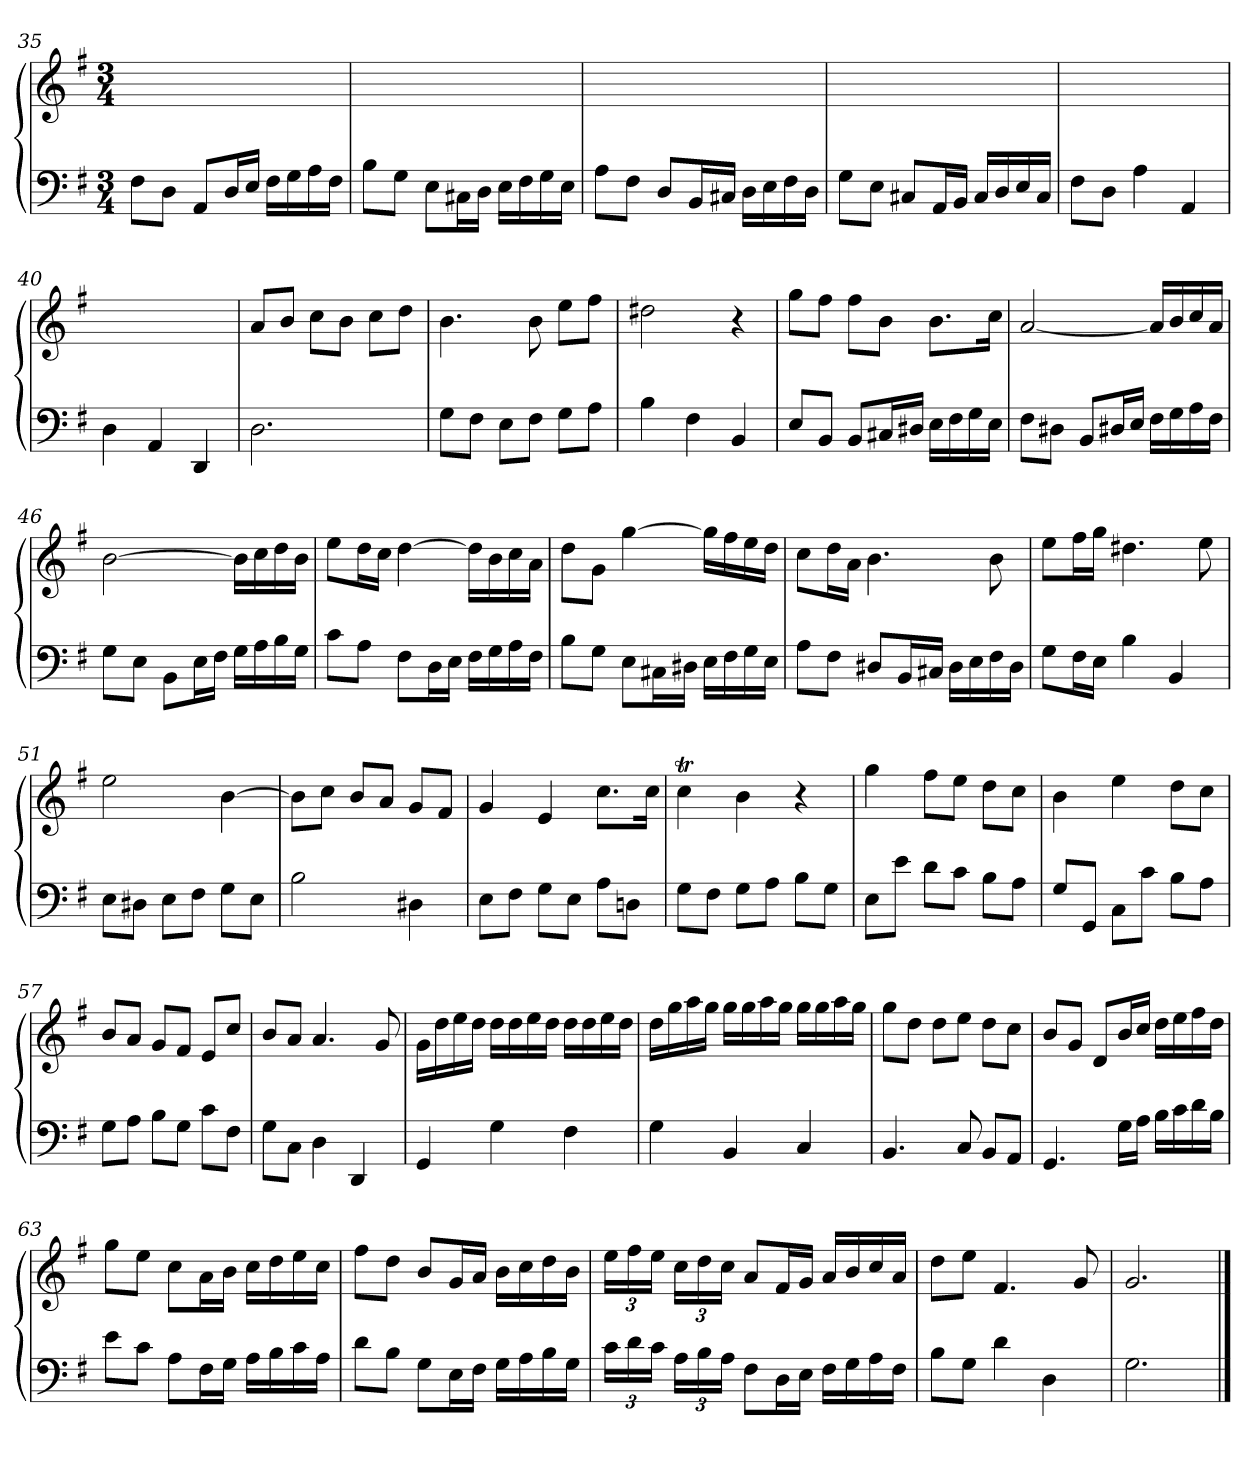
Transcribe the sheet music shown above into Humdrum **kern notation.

**kern	**kern
*part2	*part1
*staff2	*staff1
*clefF4	*clefG2
*k[f#]	*k[f#]
*G:	*G:
*M3/4	*M3/4
=35	=35
8F#\L	2.ryy
8D\J	.
8AA/L	.
16D/L	.
16E/JJ	.
16F#\LL	.
16G\	.
16A\	.
16F#\JJ	.
=36	=36
8B\L	2.ryy
8G\J	.
8E\L	.
16C#X\L	.
16D\JJ	.
16E\LL	.
16F#\	.
16G\	.
16E\JJ	.
=37	=37
8A\L	2.ryy
8F#\J	.
8D/L	.
16BB/L	.
16C#X/JJ	.
16D\LL	.
16E\	.
16F#\	.
16D\JJ	.
=38	=38
8G\L	2.ryy
8E\J	.
8C#X/L	.
16AA/L	.
16BB/JJ	.
16C#/LL	.
16D/	.
16E/	.
16C#/JJ	.
!!LO:PB:g=z
=39	=39
8F#\L	2.ryy
8D\J	.
4A\	.
4AA/	.
=40	=40
4D\	2.ryy
4AA/	.
4DD/	.
=41	=41
2.D\	8a/L
.	8b/J
.	8cc\L
.	8b\J
.	8cc\L
.	8dd\J
=42	=42
8G\L	4.b\
8F#\J	.
8E\L	.
8F#\J	8b\
8G\L	8ee\L
8A\J	8ff#\J
=43	=43
4B\	2dd#X\
4F#\	.
4BB/	4r
=44	=44
8E/L	8gg\L
8BB/J	8ff#\J
8BB/L	8ff#\L
16C#X/L	8b\J
16D#X/JJ	.
16E\LL	8.b\L
16F#\	.
16G\	.
16E\JJ	16cc\Jk
=45	=45
8F#\L	[2a/
8D#X\J	.
8BB/L	.
16D#X/L	.
16E/JJ	.
16F#\LL	16a/LL]
16G\	16b/
16A\	16cc/
16F#\JJ	16a/JJ
!!LO:LB:g=z
=46	=46
8G\L	[2b\
8E\J	.
8BB\L	.
16E\L	.
16F#\JJ	.
16G\LL	16b\LL]
16A\	16cc\
16B\	16dd\
16G\JJ	16b\JJ
=47	=47
8c\L	8ee\L
8A\J	16dd\L
.	16cc\JJ
8F#\L	[4dd\
16D\L	.
16E\JJ	.
16F#\LL	16dd\LL]
16G\	16b\
16A\	16cc\
16F#\JJ	16a\JJ
=48	=48
8B\L	8dd\L
8G\J	8g\J
8E\L	[4gg\
16C#X\L	.
16D#X\JJ	.
16E\LL	16gg\LL]
16F#\	16ff#\
16G\	16ee\
16E\JJ	16dd\JJ
=49	=49
8A\L	8cc\L
8F#\J	16dd\L
.	16a\JJ
8D#X/L	4.b\
16BB/L	.
16C#X/JJ	.
16D#\LL	.
16E\	.
16F#\	8b\
16D#\JJ	.
=50	=50
8G\L	8ee\L
16F#\L	16ff#\L
16E\JJ	16gg\JJ
4B\	4.dd#X\
4BB/	.
.	8ee\
!!LO:LB:g=z
=51	=51
8E\L	2ee\
8D#X\J	.
8E\L	.
8F#\J	.
8G\L	[4b\
8E\J	.
=52	=52
2B\	8b\L]
.	8cc\J
.	8b/L
.	8a/J
4D#X\	8g/L
.	8f#/J
=53	=53
8E\L	4g/
8F#\J	.
8G\L	4e/
8E\J	.
8A\L	8.cc\L
8Dn\J	.
.	16cc\Jk
=54	=54
8G\L	4ccT\
8F#\J	.
8G\L	4b\
8A\J	.
8B\L	4r
8G\J	.
=55	=55
8E\L	4gg\
8e\J	.
8d\L	8ff#\L
8c\J	8ee\J
8B\L	8dd\L
8A\J	8cc\J
=56	=56
8G/L	4b\
8GG/J	.
8C\L	4ee\
8c\J	.
8B\L	8dd\L
8A\J	8cc\J
!!LO:LB:g=z
=57	=57
8G\L	8b/L
8A\J	8a/J
8B\L	8g/L
8G\J	8f#/J
8c\L	8e/L
8F#\J	8cc/J
=58	=58
8G\L	8b/L
8C\J	8a/J
4D\	4.a/
4DD/	.
.	8g/
=59	=59
4GG/	16g\LL
.	16dd\
.	16ee\
.	16dd\JJ
4G\	16dd\LL
.	16dd\
.	16ee\
.	16dd\JJ
4F#\	16dd\LL
.	16dd\
.	16ee\
.	16dd\JJ
=60	=60
4G\	16dd\LL
.	16gg\
.	16aa\
.	16gg\JJ
4BB/	16gg\LL
.	16gg\
.	16aa\
.	16gg\JJ
4C/	16gg\LL
.	16gg\
.	16aa\
.	16gg\JJ
=61	=61
4.BB/	8gg\L
.	8dd\J
.	8dd\L
8C/	8ee\J
8BB/L	8dd\L
8AA/J	8cc\J
!!LO:LB:g=z
=62	=62
4.GG/	8b/L
.	8g/J
.	8d/L
16G\LL	16b/L
16A\JJ	16cc/JJ
16B\LL	16dd\LL
16c\	16ee\
16d\	16ff#\
16B\JJ	16dd\JJ
=63	=63
8e\L	8gg\L
8c\J	8ee\J
8A\L	8cc\L
16F#\L	16a\L
16G\JJ	16b\JJ
16A\LL	16cc\LL
16B\	16dd\
16c\	16ee\
16A\JJ	16cc\JJ
=64	=64
8d\L	8ff#\L
8B\J	8dd\J
8G\L	8b/L
16E\L	16g/L
16F#\JJ	16a/JJ
16G\LL	16b\LL
16A\	16cc\
16B\	16dd\
16G\JJ	16b\JJ
=65	=65
24c\LL	24ee\LL
24d\	24ff#\
24c\JJ	24ee\JJ
24A\LL	24cc\LL
24B\	24dd\
24A\JJ	24cc\JJ
8F#\L	8a/L
16D\L	16f#/L
16E\JJ	16g/JJ
16F#\LL	16a/LL
16G\	16b/
16A\	16cc/
16F#\JJ	16a/JJ
=66	=66
8B\L	8dd\L
8G\J	8ee\J
4d\	4.f#/
4D\	.
.	8g/
=67	=67
2.G\	2.g/
==	==
*-	*-
